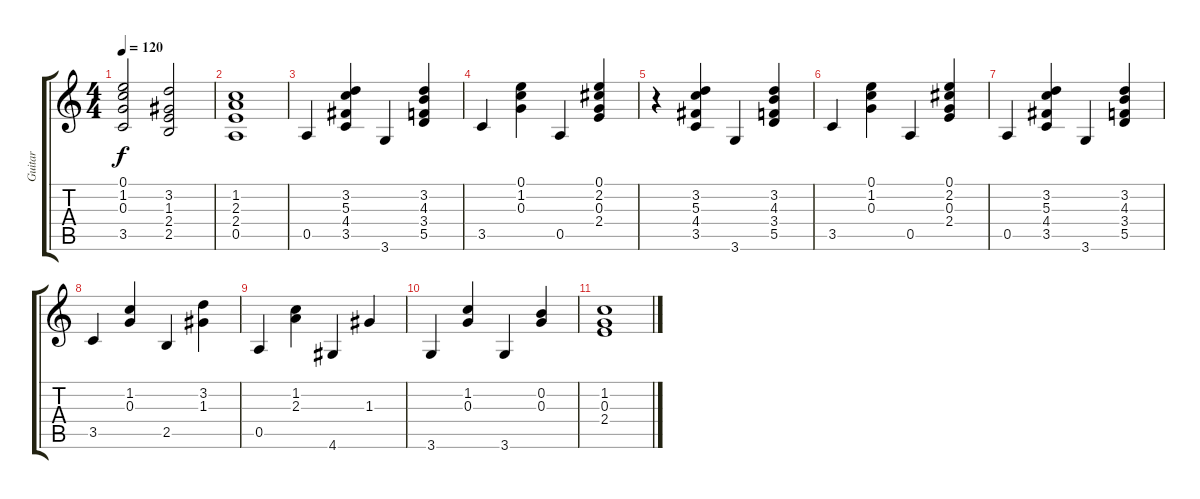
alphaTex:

\track ("Guitar" "Guitar") {instrument acousticguitarsteel}
\staff {score tabs}
\tuning (E4 B3 G3 D3 A2 E2) {hide}
\ts (4 4)
\tempo 120
\clef g2
\ks c
(0.1 1.2 0.3 3.5).2{dy f} (3.2 1.3 2.4 2.5).2 |
(1.2 2.3 2.4 0.5).1 |
0.5.4 (3.2 5.3 4.4 3.5).4 3.6.4 (3.2 4.3 3.4 5.5).4 |
3.5.4 (0.1 1.2 0.3).4 0.5.4 (0.1 2.2 0.3 2.4).4 |
r.4 (3.2 5.3 4.4 3.5).4 3.6.4 (3.2 4.3 3.4 5.5).4 |
3.5.4 (0.1 1.2 0.3).4 0.5.4 (0.1 2.2 0.3 2.4).4 |
0.5.4 (3.2 5.3 4.4 3.5).4 3.6.4 (3.2 4.3 3.4 5.5).4 |
3.5.4 (1.2 0.3).4 2.5.4 (3.2 1.3).4 |
0.5.4 (1.2 2.3).4 4.6.4 1.3.4 |
3.6.4 (1.2 0.3).4 3.6.4 (0.2 0.3).4 |
(1.2 0.3 2.4).1
